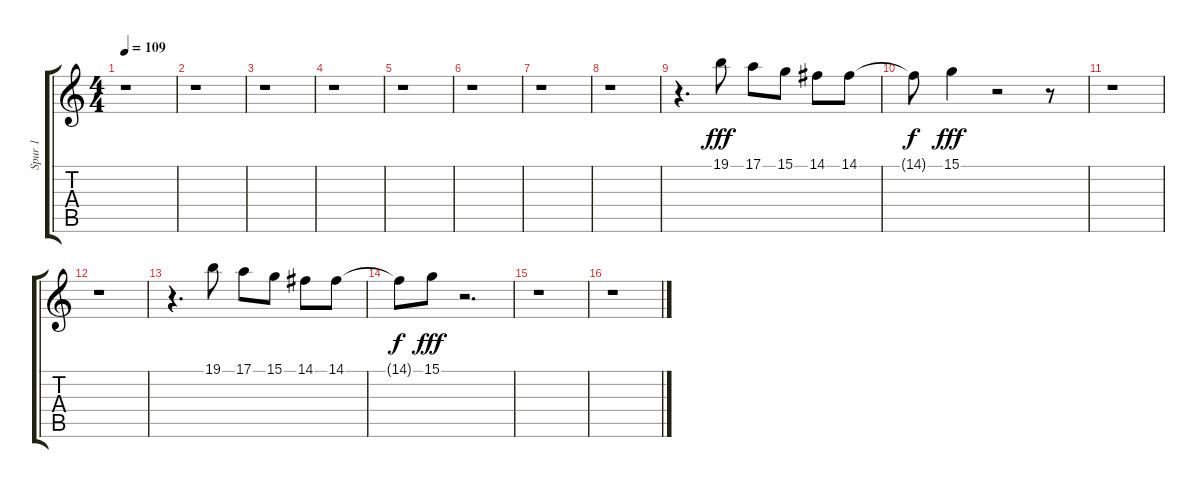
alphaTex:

\track ("Spur 1" "Spur 1") {instrument flute}
\staff {score tabs}
\tuning (E4 B3 G3 D3 A2 E2) {hide}
\ts (4 4)
\tempo 109
\clef g2
\ks c
r.1{dy fff} |
r.1 |
r.1 |
r.1 |
r.1 |
r.1 |
r.1 |
r.1 |
r.4{d} 19.1.8 17.1.8 15.1.8 14.1.8 14.1.8 |
14.1{t}.8{dy f} 15.1.4{dy fff} r.2 r.8 |
r.1 |
r.1 |
r.4{d} 19.1.8 17.1.8 15.1.8 14.1.8 14.1.8 |
14.1{t}.8{dy f} 15.1.8{dy fff} r.2{d} |
r.1 |
r.1
